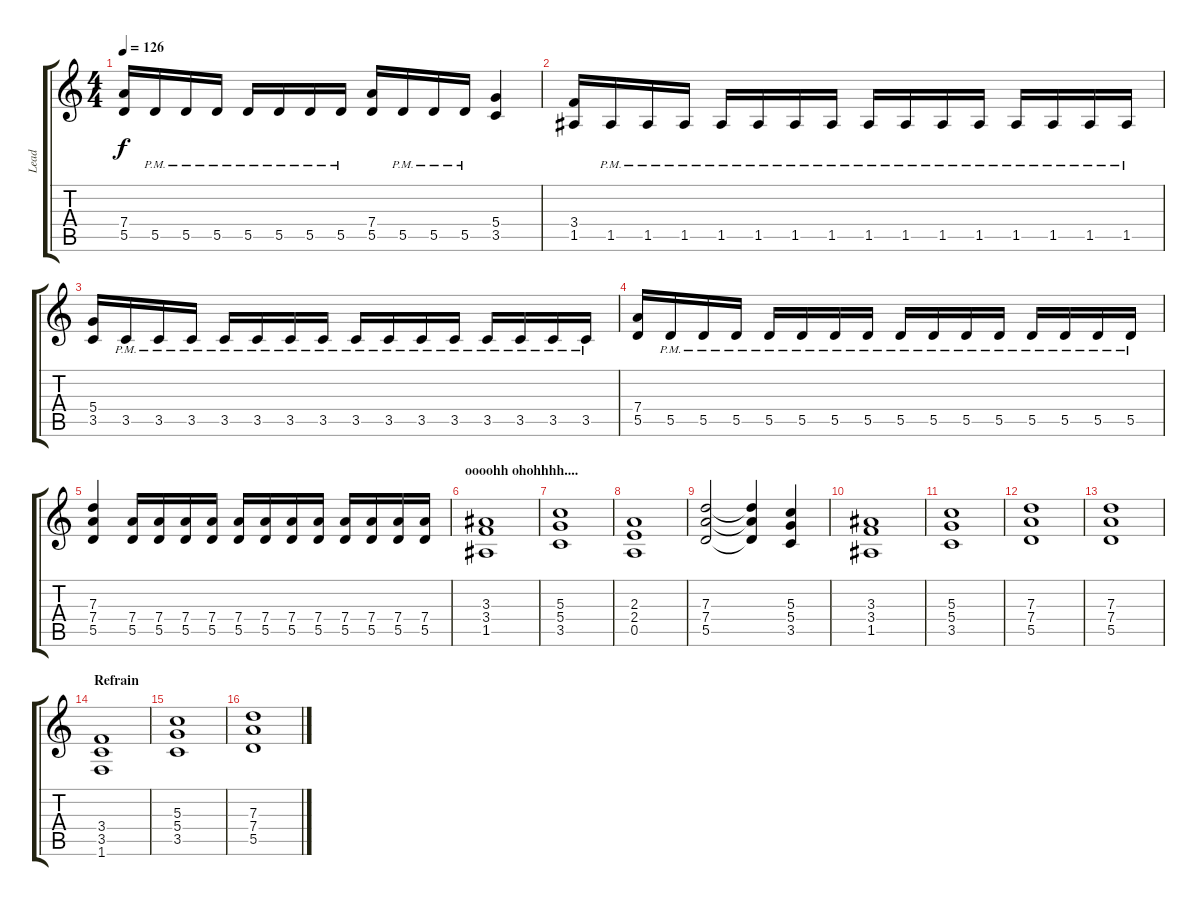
\track ("Lead" "Lead") {instrument distortionguitar}
\staff {score tabs}
\tuning (E4 B3 G3 D3 A2 E2) {hide}
\ts (4 4)
\tempo 126
\clef g2
\ks c
(7.4 5.5).16{dy f} 5.5{pm}.16 5.5{pm}.16 5.5{pm}.16 5.5{pm}.16 5.5{pm}.16 5.5{pm}.16 5.5{pm}.16 (7.4 5.5).16 5.5{pm}.16 5.5{pm}.16 5.5{pm}.16 (5.4 3.5).4 |
(3.4 1.5).16 1.5{pm}.16 1.5{pm}.16 1.5{pm}.16 1.5{pm}.16 1.5{pm}.16 1.5{pm}.16 1.5{pm}.16 1.5{pm}.16 1.5{pm}.16 1.5{pm}.16 1.5{pm}.16 1.5{pm}.16 1.5{pm}.16 1.5{pm}.16 1.5{pm}.16 |
(5.4 3.5).16 3.5{pm}.16 3.5{pm}.16 3.5{pm}.16 3.5{pm}.16 3.5{pm}.16 3.5{pm}.16 3.5{pm}.16 3.5{pm}.16 3.5{pm}.16 3.5{pm}.16 3.5{pm}.16 3.5{pm}.16 3.5{pm}.16 3.5{pm}.16 3.5{pm}.16 |
(7.4 5.5).16 5.5{pm}.16 5.5{pm}.16 5.5{pm}.16 5.5{pm}.16 5.5{pm}.16 5.5{pm}.16 5.5{pm}.16 5.5{pm}.16 5.5{pm}.16 5.5{pm}.16 5.5{pm}.16 5.5{pm}.16 5.5{pm}.16 5.5{pm}.16 5.5{pm}.16 |
(7.3 7.4 5.5).4 (7.4 5.5).16 (7.4 5.5).16 (7.4 5.5).16 (7.4 5.5).16 (7.4 5.5).16 (7.4 5.5).16 (7.4 5.5).16 (7.4 5.5).16 (7.4 5.5).16 (7.4 5.5).16 (7.4 5.5).16 (7.4 5.5).16 |
\section ("" "oooohh ohohhhh....")
(3.3 3.4 1.5).1 |
(5.3 5.4 3.5).1 |
(2.3 2.4 0.5).1 |
(7.3 7.4 5.5).2 (7.3{t} 7.4{t} 5.5{t}).4 (5.3 5.4 3.5).4 |
(3.3 3.4 1.5).1 |
(5.3 5.4 3.5).1 |
(7.3 7.4 5.5).1 |
(7.3 7.4 5.5).1 |
\section ("" "Refrain")
(3.4 3.5 1.6).1 |
(5.3 5.4 3.5).1 |
(7.3 7.4 5.5).1
